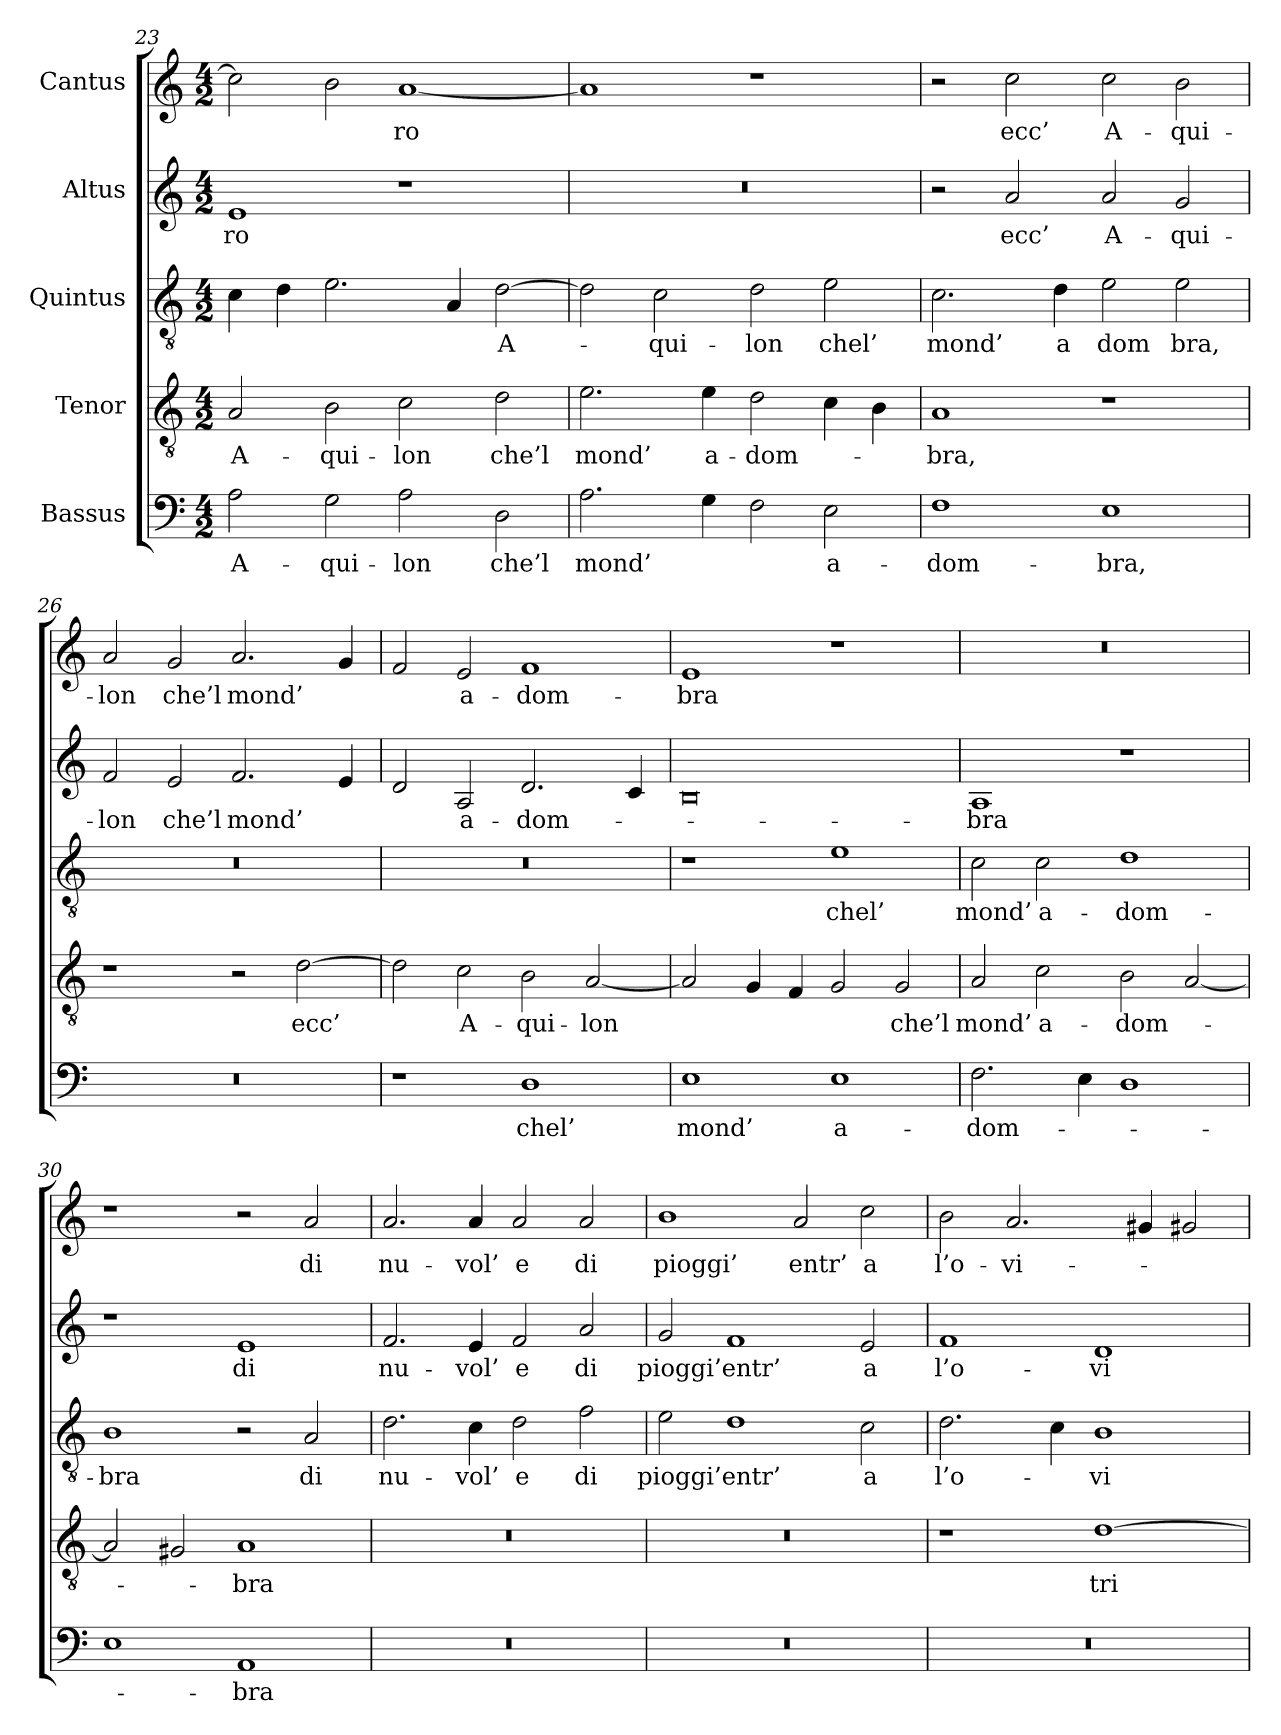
**kern	**text	**kern	**text	**kern	**text	**kern	**text	**kern	**text
*part5	*part5	*part4	*part4	*part3	*part3	*part2	*part2	*part1	*part1
*staff5	*staff5	*staff4	*staff4	*staff3	*staff3	*staff2	*staff2	*staff1	*staff1
*I"Bassus	*	*I"Tenor	*	*I"Quintus	*	*I"Altus	*	*I"Cantus	*
*clefF4	*	*clefGv2	*	*clefGv2	*	*clefG2	*	*clefG2	*
*k[]	*	*k[]	*	*k[]	*	*k[]	*	*k[]	*
*M4/2	*	*M4/2	*	*M4/2	*	*M4/2	*	*M4/2	*
=23	=23	=23	=23	=23	=23	=23	=23	=23	=23
2A\	A-	2A/	A-	4c\	.	1e/	-ro	2cc\]	.
.	.	.	.	4d\	.	.	.	.	.
2G\	-qui-	2B\	-qui-	2.e\	.	.	.	2b\	.
2A\	-lon	2c\	-lon	.	.	1r	.	[1a/	-ro
.	.	.	.	4A/	.	.	.	.	.
2D\	che’l	2d\	che’l	[2d\	A-	.	.	.	.
=24	=24	=24	=24	=24	=24	=24	=24	=24	=24
2.A\	mond’	2.e\	mond’	2d\]	.	0r	.	1a/]	.
.	.	.	.	2c\	-qui-	.	.	.	.
4G\	.	4e\	a-	.	.	.	.	.	.
2F\	.	2d\	-dom-	2d\	-lon	.	.	1r	.
2E\	a-	4c\	.	2e\	chel’	.	.	.	.
.	.	4B\	.	.	.	.	.	.	.
=25	=25	=25	=25	=25	=25	=25	=25	=25	=25
1F\	-dom-	1A/	-bra,	2.c\	mond’	2r	.	2r	.
.	.	.	.	.	.	2a/	ecc’	2cc\	ecc’
.	.	.	.	4d\	a	.	.	.	.
1E\	-bra,	1r	.	2e\	dom	2a/	A-	2cc\	A-
.	.	.	.	2e\	bra,	2g/	-qui-	2b\	-qui-
=26	=26	=26	=26	=26	=26	=26	=26	=26	=26
0r	.	1r	.	0r	.	2f/	-lon	2a/	-lon
.	.	.	.	.	.	2e/	che’l	2g/	che’l
.	.	2r	.	.	.	2.f/	mond’	2.a/	mond’
.	.	[2d\	ecc’	.	.	.	.	.	.
.	.	.	.	.	.	4e/	.	4g/	.
=27	=27	=27	=27	=27	=27	=27	=27	=27	=27
1r	.	2d\]	.	0r	.	2d/	.	2f/	.
.	.	2c\	A-	.	.	2A/	a-	2e/	a-
1D\	chel’	2B\	-qui-	.	.	2.d/	-dom-	1f/	-dom-
.	.	[2A/	-lon	.	.	.	.	.	.
.	.	.	.	.	.	4c/	.	.	.
=28	=28	=28	=28	=28	=28	=28	=28	=28	=28
1E\	mond’	2A/]	.	1r	.	0B/	.	1e/	-bra
.	.	4G/	.	.	.	.	.	.	.
.	.	4F/	.	.	.	.	.	.	.
1E\	a-	2G/	.	1e\	chel’	.	.	1r	.
.	.	2G/	che’l	.	.	.	.	.	.
=29	=29	=29	=29	=29	=29	=29	=29	=29	=29
2.F\	-dom-	2A/	mond’	2c\	mond’	1A/	-bra	0r	.
.	.	2c\	a-	2c\	a-	.	.	.	.
4E\	.	.	.	.	.	.	.	.	.
1D\	.	2B\	-dom-	1d\	-dom-	1r	.	.	.
.	.	[2A/	.	.	.	.	.	.	.
=30	=30	=30	=30	=30	=30	=30	=30	=30	=30
1E\	.	2A/]	.	1B\	-bra	1r	.	1r	.
.	.	2G#X/	.	.	.	.	.	.	.
1AA/	-bra	1A/	-bra	2r	.	1e/	di	2r	.
.	.	.	.	2A/	di	.	.	2a/	di
=31	=31	=31	=31	=31	=31	=31	=31	=31	=31
0r	.	0r	.	2.d\	nu-	2.f/	nu-	2.a/	nu-
.	.	.	.	4c\	-vol’	4e/	-vol’	4a/	-vol’
.	.	.	.	2d\	e	2f/	e	2a/	e
.	.	.	.	2f\	di	2a/	di	2a/	di
=32	=32	=32	=32	=32	=32	=32	=32	=32	=32
0r	.	0r	.	2e\	pioggi’	2g/	pioggi’	1b\	pioggi’
.	.	.	.	1d\	entr’	1f/	entr’	.	.
.	.	.	.	.	.	.	.	2a/	entr’
.	.	.	.	2c\	a	2e/	a	2cc\	a
=33	=33	=33	=33	=33	=33	=33	=33	=33	=33
0r	.	1r	.	2.d\	l’o-	1f/	l’o-	2b\	l’o-
.	.	.	.	.	.	.	.	2.a/	-vi-
.	.	.	.	4c\	.	.	.	.	.
.	.	[1d\	tri-	1B\	-vi-	1d/	-vi-	.	.
.	.	.	.	.	.	.	.	4g#X/	.
.	.	.	.	.	.	.	.	2g#X/	.
=	=	=	=	=	=	=	=	=	=
*-	*-	*-	*-	*-	*-	*-	*-	*-	*-
